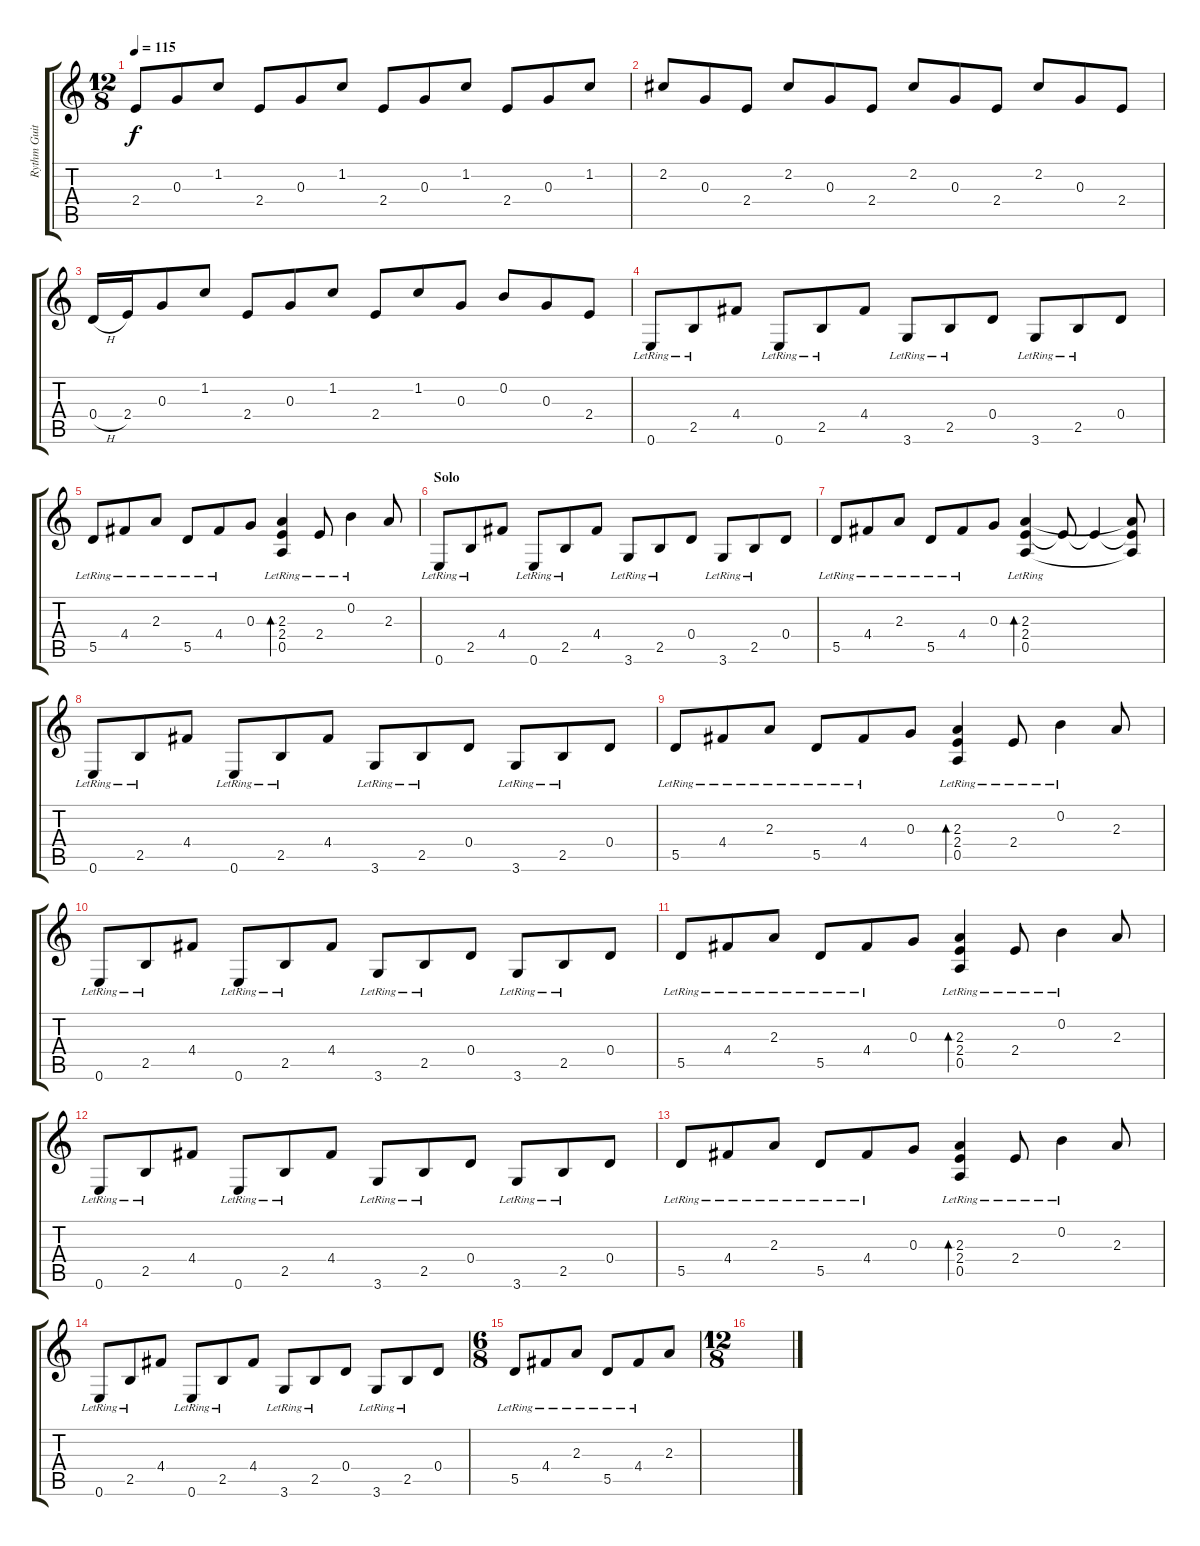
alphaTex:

\track ("Rythm Guitar " "Rythm Guit") {instrument acousticguitarsteel}
\staff {score tabs}
\tuning (E4 B3 G3 D3 A2 E2) {hide}
\ts (12 8)
\tempo 115
\clef g2
\ks c
2.4.8{dy f} 0.3.8 1.2.8 2.4.8 0.3.8 1.2.8 2.4.8 0.3.8 1.2.8 2.4.8 0.3.8 1.2.8 |
2.2.8 0.3.8 2.4.8 2.2.8 0.3.8 2.4.8 2.2.8 0.3.8 2.4.8 2.2.8 0.3.8 2.4.8 |
0.4{h}.16 2.4.16 0.3.8 1.2.8 2.4.8 0.3.8 1.2.8 2.4.8 1.2.8 0.3.8 0.2.8 0.3.8 2.4.8 |
0.6{lr}.8 2.5{lr}.8 4.4.8 0.6{lr}.8 2.5{lr}.8 4.4.8 3.6{lr}.8 2.5{lr}.8 0.4.8 3.6{lr}.8 2.5{lr}.8 0.4.8 |
5.5{lr}.8 4.4{lr}.8 2.3{lr}.8 5.5{lr}.8 4.4{lr}.8 0.3.8 (2.3{lr} 2.4 0.5{lr}).4{bd 240} 2.4{lr}.8 0.2{lr}.4 2.3.8 |
\section ("" "Solo")
0.6{lr}.8 2.5{lr}.8 4.4.8 0.6{lr}.8 2.5{lr}.8 4.4.8 3.6{lr}.8 2.5{lr}.8 0.4.8 3.6{lr}.8 2.5{lr}.8 0.4.8 |
5.5{lr}.8 4.4{lr}.8 2.3{lr}.8 5.5{lr}.8 4.4{lr}.8 0.3.8 (2.3{lr} 2.4 0.5{lr}).4{bd 240} 2.4{t}.8 2.4{t}.4 (2.3{t} 2.4{t} 0.5{t}).8 |
0.6{lr}.8 2.5{lr}.8 4.4.8 0.6{lr}.8 2.5{lr}.8 4.4.8 3.6{lr}.8 2.5{lr}.8 0.4.8 3.6{lr}.8 2.5{lr}.8 0.4.8 |
5.5{lr}.8 4.4{lr}.8 2.3{lr}.8 5.5{lr}.8 4.4{lr}.8 0.3.8 (2.3{lr} 2.4 0.5{lr}).4{bd 240} 2.4{lr}.8 0.2{lr}.4 2.3.8 |
0.6{lr}.8 2.5{lr}.8 4.4.8 0.6{lr}.8 2.5{lr}.8 4.4.8 3.6{lr}.8 2.5{lr}.8 0.4.8 3.6{lr}.8 2.5{lr}.8 0.4.8 |
5.5{lr}.8 4.4{lr}.8 2.3{lr}.8 5.5{lr}.8 4.4{lr}.8 0.3.8 (2.3{lr} 2.4 0.5{lr}).4{bd 240} 2.4{lr}.8 0.2{lr}.4 2.3.8 |
0.6{lr}.8 2.5{lr}.8 4.4.8 0.6{lr}.8 2.5{lr}.8 4.4.8 3.6{lr}.8 2.5{lr}.8 0.4.8 3.6{lr}.8 2.5{lr}.8 0.4.8 |
5.5{lr}.8 4.4{lr}.8 2.3{lr}.8 5.5{lr}.8 4.4{lr}.8 0.3.8 (2.3{lr} 2.4 0.5{lr}).4{bd 240} 2.4{lr}.8 0.2{lr}.4 2.3.8 |
0.6{lr}.8 2.5{lr}.8 4.4.8 0.6{lr}.8 2.5{lr}.8 4.4.8 3.6{lr}.8 2.5{lr}.8 0.4.8 3.6{lr}.8 2.5{lr}.8 0.4.8 |
\ts (6 8)
5.5{lr}.8 4.4{lr}.8 2.3{lr}.8 5.5{lr}.8 4.4{lr}.8 2.3.8 |
\ts (12 8)
